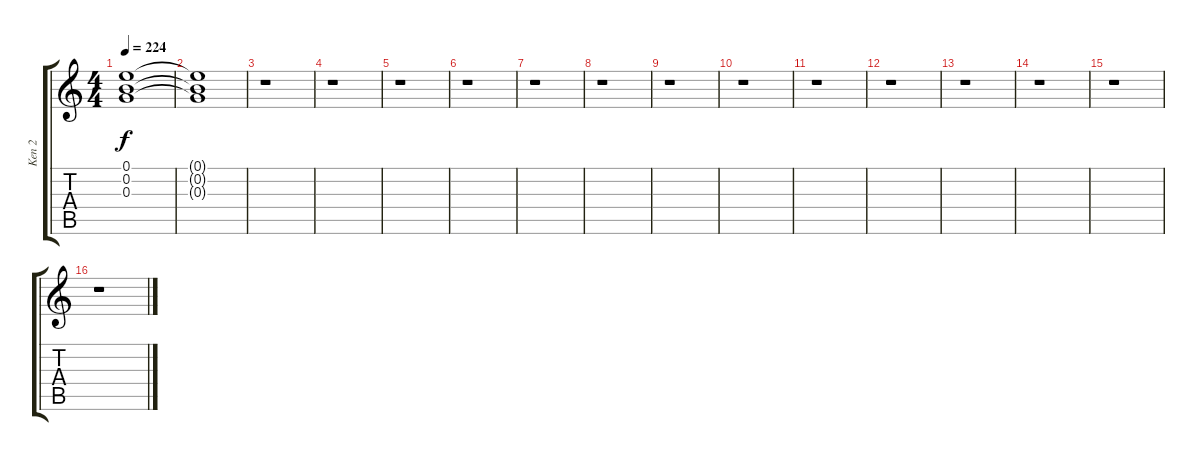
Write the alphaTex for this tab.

\track ("Ken 2" "Ken 2") {instrument distortionguitar}
\staff {score tabs}
\tuning (E4 B3 G3 D3 A2 E2) {hide}
\ts (4 4)
\tempo 224
\clef g2
\ks c
(0.1 0.2 0.3).1{dy f volume 10} |
(0.1{t} 0.2{t} 0.3{t}).1 |
r.1 |
r.1 |
r.1 |
r.1 |
r.1 |
r.1 |
r.1 |
r.1 |
r.1 |
r.1 |
r.1 |
r.1 |
r.1 |
r.1
